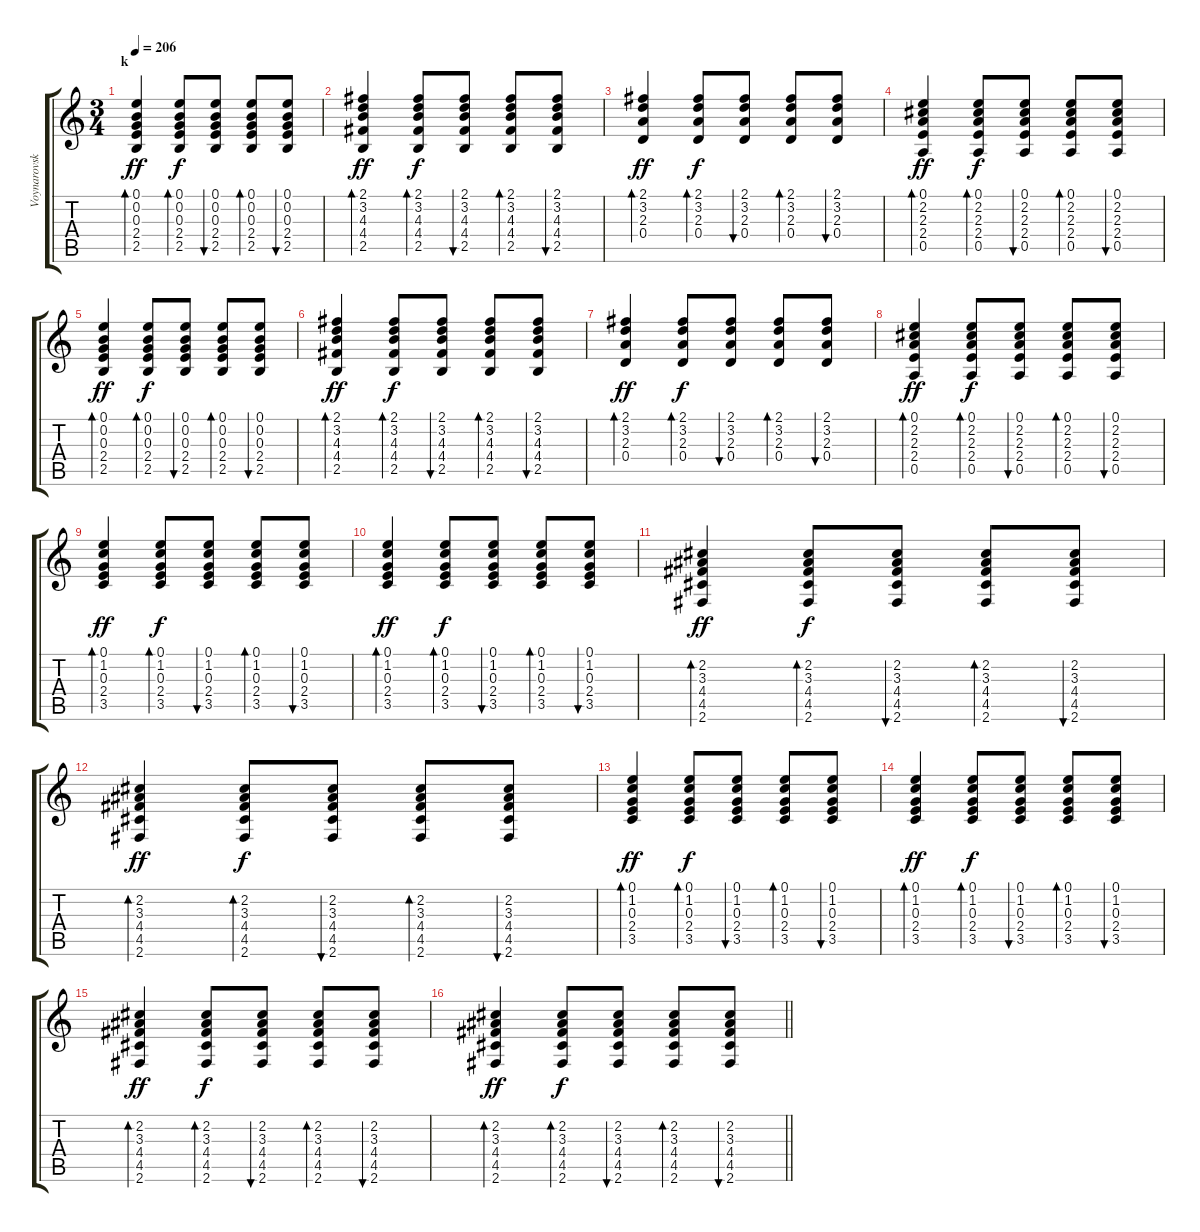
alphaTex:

\track ("Voynarovskaya E" "Voynarovsk") {instrument acousticguitarsteel}
\staff {score tabs}
\tuning (E4 B3 G3 D3 A2 E2) {hide}
\ts (3 4)
\section ("" "k")
\tempo 206
\clef g2
\ks c
(0.1 0.2 0.3 2.4 2.5).4{bd 30 dy ff} (0.1 0.2 0.3 2.4 2.5).8{bd 120 dy f} (0.1 0.2 0.3 2.4 2.5).8{bu 120} (0.1 0.2 0.3 2.4 2.5).8{bd 120} (0.1 0.2 0.3 2.4 2.5).8{bu 120} |
(2.1 3.2 4.3 4.4 2.5).4{bd 120 dy ff} (2.1 3.2 4.3 4.4 2.5).8{bd 120 dy f} (2.1 3.2 4.3 4.4 2.5).8{bu 120} (2.1 3.2 4.3 4.4 2.5).8{bd 120} (2.1 3.2 4.3 4.4 2.5).8{bu 120} |
(2.1 3.2 2.3 0.4).4{bd 120 dy ff} (2.1 3.2 2.3 0.4).8{bd 120 dy f} (2.1 3.2 2.3 0.4).8{bu 120} (2.1 3.2 2.3 0.4).8{bd 120} (2.1 3.2 2.3 0.4).8{bu 120} |
(0.1 2.2 2.3 2.4 0.5).4{bd 120 dy ff} (0.1 2.2 2.3 2.4 0.5).8{bd 120 dy f} (0.1 2.2 2.3 2.4 0.5).8{bu 120} (0.1 2.2 2.3 2.4 0.5).8{bd 120} (0.1 2.2 2.3 2.4 0.5).8{bu 120} |
(0.1 0.2 0.3 2.4 2.5).4{bd 120 dy ff} (0.1 0.2 0.3 2.4 2.5).8{bd 120 dy f} (0.1 0.2 0.3 2.4 2.5).8{bu 120} (0.1 0.2 0.3 2.4 2.5).8{bd 120} (0.1 0.2 0.3 2.4 2.5).8{bu 120} |
(2.1 3.2 4.3 4.4 2.5).4{bd 120 dy ff} (2.1 3.2 4.3 4.4 2.5).8{bd 120 dy f} (2.1 3.2 4.3 4.4 2.5).8{bu 120} (2.1 3.2 4.3 4.4 2.5).8{bd 120} (2.1 3.2 4.3 4.4 2.5).8{bu 120} |
(2.1 3.2 2.3 0.4).4{bd 120 dy ff} (2.1 3.2 2.3 0.4).8{bd 120 dy f} (2.1 3.2 2.3 0.4).8{bu 120} (2.1 3.2 2.3 0.4).8{bd 120} (2.1 3.2 2.3 0.4).8{bu 120} |
(0.1 2.2 2.3 2.4 0.5).4{bd 120 dy ff} (0.1 2.2 2.3 2.4 0.5).8{bd 120 dy f} (0.1 2.2 2.3 2.4 0.5).8{bu 120} (0.1 2.2 2.3 2.4 0.5).8{bd 120} (0.1 2.2 2.3 2.4 0.5).8{bu 120} |
(0.1 1.2 0.3 2.4 3.5).4{bd 120 dy ff} (0.1 1.2 0.3 2.4 3.5).8{bd 120 dy f} (0.1 1.2 0.3 2.4 3.5).8{bu 120} (0.1 1.2 0.3 2.4 3.5).8{bd 120} (0.1 1.2 0.3 2.4 3.5).8{bu 120} |
(0.1 1.2 0.3 2.4 3.5).4{bd 120 dy ff} (0.1 1.2 0.3 2.4 3.5).8{bd 120 dy f} (0.1 1.2 0.3 2.4 3.5).8{bu 120} (0.1 1.2 0.3 2.4 3.5).8{bd 120} (0.1 1.2 0.3 2.4 3.5).8{bu 120} |
(2.2 3.3 4.4 4.5 2.6).4{bd 120 dy ff} (2.2 3.3 4.4 4.5 2.6).8{bd 120 dy f} (2.2 3.3 4.4 4.5 2.6).8{bu 120} (2.2 3.3 4.4 4.5 2.6).8{bd 120} (2.2 3.3 4.4 4.5 2.6).8{bu 120} |
(2.2 3.3 4.4 4.5 2.6).4{bd 120 dy ff} (2.2 3.3 4.4 4.5 2.6).8{bd 120 dy f} (2.2 3.3 4.4 4.5 2.6).8{bu 120} (2.2 3.3 4.4 4.5 2.6).8{bd 120} (2.2 3.3 4.4 4.5 2.6).8{bu 120} |
(0.1 1.2 0.3 2.4 3.5).4{bd 120 dy ff} (0.1 1.2 0.3 2.4 3.5).8{bd 120 dy f} (0.1 1.2 0.3 2.4 3.5).8{bu 120} (0.1 1.2 0.3 2.4 3.5).8{bd 120} (0.1 1.2 0.3 2.4 3.5).8{bu 120} |
(0.1 1.2 0.3 2.4 3.5).4{bd 120 dy ff} (0.1 1.2 0.3 2.4 3.5).8{bd 120 dy f} (0.1 1.2 0.3 2.4 3.5).8{bu 120} (0.1 1.2 0.3 2.4 3.5).8{bd 120} (0.1 1.2 0.3 2.4 3.5).8{bu 120} |
(2.2 3.3 4.4 4.5 2.6).4{bd 120 dy ff} (2.2 3.3 4.4 4.5 2.6).8{bd 120 dy f} (2.2 3.3 4.4 4.5 2.6).8{bu 120} (2.2 3.3 4.4 4.5 2.6).8{bd 120} (2.2 3.3 4.4 4.5 2.6).8{bu 120} |
\barLineRight lightlight
(2.2 3.3 4.4 4.5 2.6).4{bd 120 dy ff} (2.2 3.3 4.4 4.5 2.6).8{bd 120 dy f} (2.2 3.3 4.4 4.5 2.6).8{bu 120} (2.2 3.3 4.4 4.5 2.6).8{bd 120} (2.2 3.3 4.4 4.5 2.6).8{bu 120}
